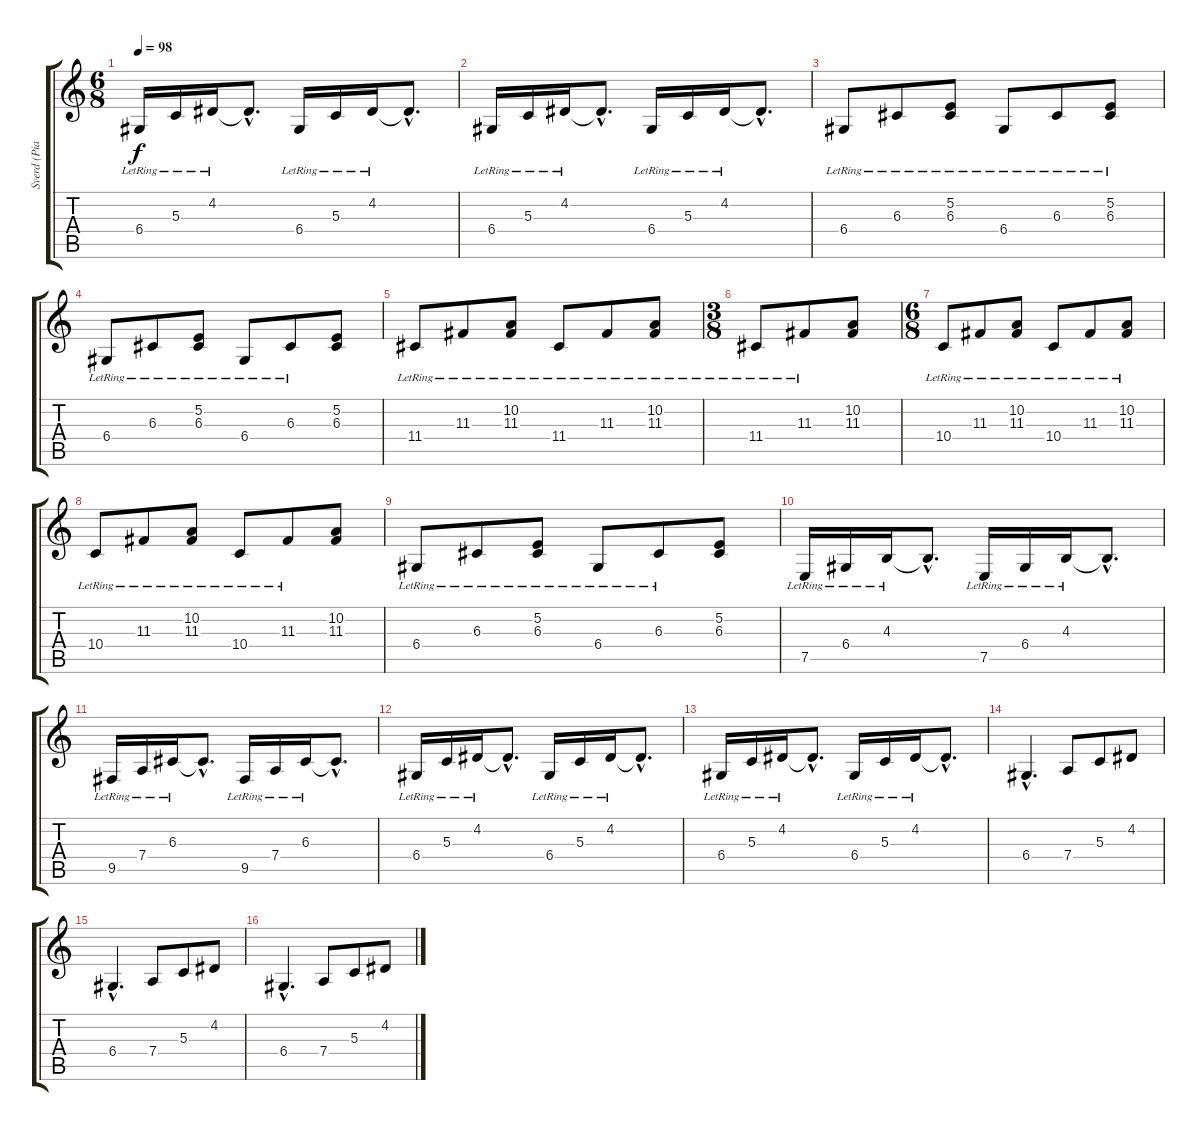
\track ("Sverd (Piano)" "Sverd (Pia") {instrument electricgrandpiano}
\staff {score tabs}
\tuning (E4 B3 G3 D3 A2 E2) {hide}
\ts (6 8)
\tempo 98
\clef g2
\ks c
6.4{lr}.16{dy f volume 11 instrument honkytonkpiano} 5.3{lr}.16 4.2{lr}.16 4.2{hac t}.8{d} 6.4{lr}.16 5.3{lr}.16 4.2{lr}.16 4.2{hac t}.8{d} |
6.4{lr}.16{volume 11 instrument honkytonkpiano} 5.3{lr}.16 4.2{lr}.16 4.2{hac t}.8{d} 6.4{lr}.16 5.3{lr}.16 4.2{lr}.16 4.2{hac t}.8{d} |
6.4{lr}.8{volume 12 instrument honkytonkpiano} 6.3{lr}.8 (5.2{lr} 6.3{lr}).8 6.4{lr}.8 6.3{lr}.8 (5.2{lr} 6.3{lr}).8 |
6.4{lr}.8 6.3{lr}.8 (5.2{lr} 6.3{lr}).8 6.4{lr}.8 6.3{lr}.8 (5.2 6.3).8 |
11.4{lr}.8{volume 12 instrument honkytonkpiano} 11.3{lr}.8 (10.2{lr} 11.3{lr}).8 11.4{lr}.8 11.3{lr}.8 (10.2{lr} 11.3{lr}).8 |
\ts (3 8)
11.4{lr}.8 11.3{lr}.8 (10.2 11.3).8 |
\ts (6 8)
10.4{lr}.8{volume 12 instrument honkytonkpiano} 11.3{lr}.8 (10.2{lr} 11.3{lr}).8 10.4{lr}.8 11.3{lr}.8 (10.2{lr} 11.3{lr}).8 |
10.4{lr}.8 11.3{lr}.8 (10.2{lr} 11.3{lr}).8 10.4{lr}.8 11.3{lr}.8 (10.2 11.3).8 |
6.4{lr}.8{volume 12 instrument honkytonkpiano} 6.3{lr}.8 (5.2{lr} 6.3{lr}).8 6.4{lr}.8 6.3{lr}.8 (5.2 6.3).8 |
7.5{lr}.16{volume 11 instrument honkytonkpiano} 6.4{lr}.16 4.3{lr}.16 4.3{hac t}.8{d} 7.5{lr}.16 6.4{lr}.16 4.3{lr}.16 4.3{hac t}.8{d} |
9.5{lr}.16{volume 11 instrument honkytonkpiano} 7.4{lr}.16 6.3{lr}.16 6.3{hac t}.8{d} 9.5{lr}.16 7.4{lr}.16 6.3{lr}.16 6.3{hac t}.8{d} |
6.4{lr}.16{volume 11 instrument honkytonkpiano} 5.3{lr}.16 4.2{lr}.16 4.2{hac t}.8{d} 6.4{lr}.16 5.3{lr}.16 4.2{lr}.16 4.2{hac t}.8{d} |
6.4{lr}.16{volume 11 instrument honkytonkpiano} 5.3{lr}.16 4.2{lr}.16 4.2{hac t}.8{d} 6.4{lr}.16 5.3{lr}.16 4.2{lr}.16 4.2{hac t}.8{d} |
6.4{hac}.4{d instrument electricgrandpiano} 7.4.8 5.3.8 4.2.8 |
6.4{hac}.4{d instrument electricgrandpiano} 7.4.8 5.3.8 4.2.8 |
6.4{hac}.4{d instrument electricgrandpiano} 7.4.8 5.3.8 4.2.8
